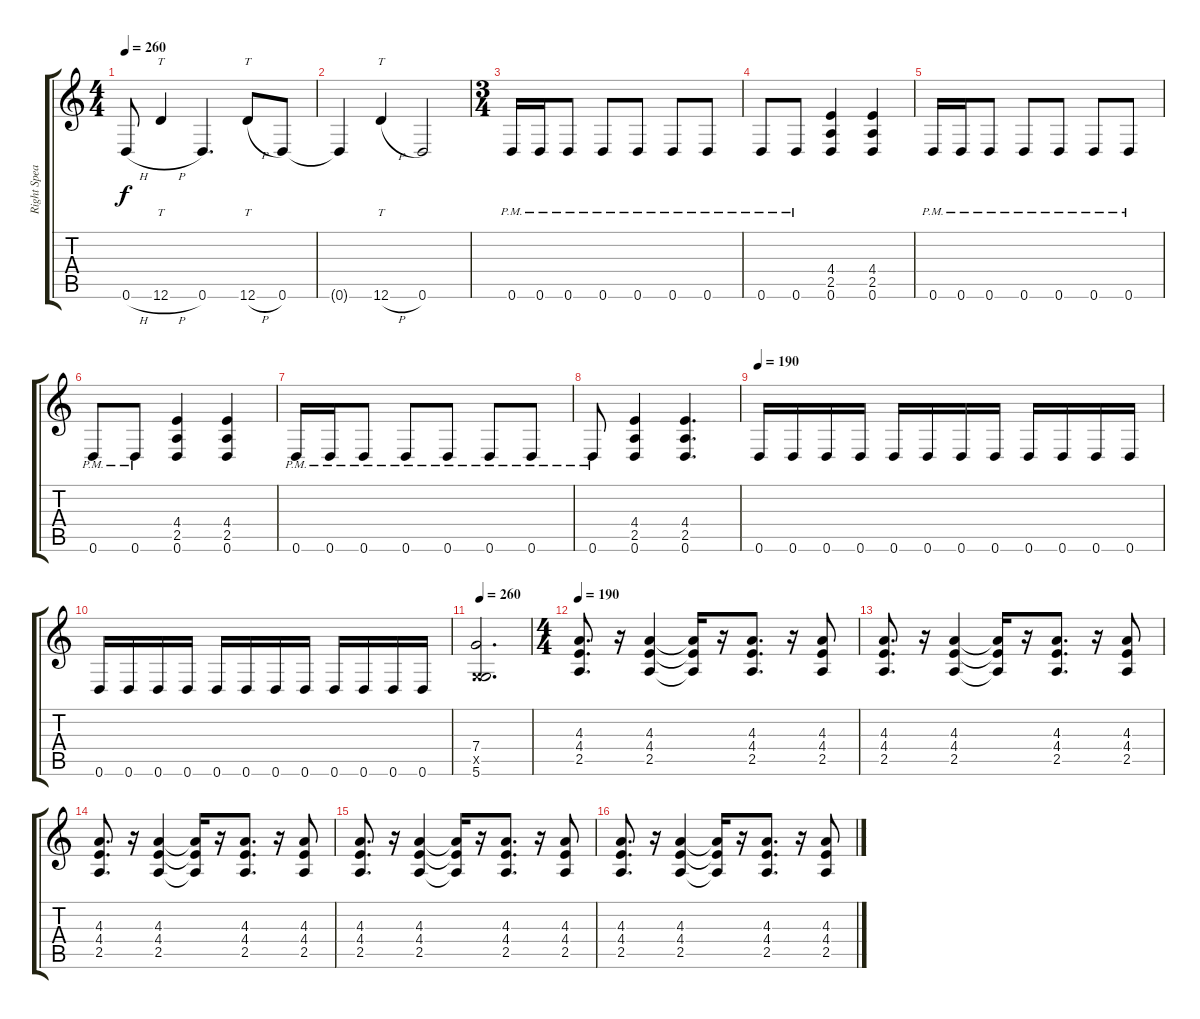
\track ("Right Speaker 1" "Right Spea") {instrument distortionguitar}
\staff {score tabs}
\tuning (D4 A3 F3 C3 G2 D2) {hide}
\ts (4 4)
\tempo 260
\clef g2
\ks c
0.6{h}.8{dy f} 12.6{h}.4{tt} 0.6.4{d} 12.6{h}.8{tt} 0.6.8 |
0.6{t}.4 12.6{h}.4{tt} 0.6.2 |
\ts (3 4)
0.6{pm}.16 0.6{pm}.16 0.6{pm}.8 0.6{pm}.8 0.6{pm}.8 0.6{pm}.8 0.6{pm}.8 |
0.6{pm}.8 0.6{pm}.8 (4.4 2.5 0.6).4 (4.4 2.5 0.6).4 |
0.6{pm}.16 0.6{pm}.16 0.6{pm}.8 0.6{pm}.8 0.6{pm}.8 0.6{pm}.8 0.6{pm}.8 |
0.6{pm}.8 0.6{pm}.8 (4.4 2.5 0.6).4 (4.4 2.5 0.6).4 |
0.6{pm}.16 0.6{pm}.16 0.6{pm}.8 0.6{pm}.8 0.6{pm}.8 0.6{pm}.8 0.6{pm}.8 |
0.6{pm}.8 (4.4 2.5 0.6).4 (4.4 2.5 0.6).4{d} |
\tempo 190
0.6.16 0.6.16 0.6.16 0.6.16 0.6.16 0.6.16 0.6.16 0.6.16 0.6.16 0.6.16 0.6.16 0.6.16 |
0.6.16 0.6.16 0.6.16 0.6.16 0.6.16 0.6.16 0.6.16 0.6.16 0.6.16 0.6.16 0.6.16 0.6.16 |
\tempo 260
(7.4 0.5{x} 5.6).2{d} |
\ts (4 4)
\tempo 190
(4.3 4.4 2.5).8{d} r.16 (4.3 4.4 2.5).4 (4.3{t} 4.4{t} 2.5{t}).16 r.16 (4.3 4.4 2.5).8{d} r.16 (4.3 4.4 2.5).8 |
(4.3 4.4 2.5).8{d} r.16 (4.3 4.4 2.5).4 (4.3{t} 4.4{t} 2.5{t}).16 r.16 (4.3 4.4 2.5).8{d} r.16 (4.3 4.4 2.5).8 |
(4.3 4.4 2.5).8{d} r.16 (4.3 4.4 2.5).4 (4.3{t} 4.4{t} 2.5{t}).16 r.16 (4.3 4.4 2.5).8{d} r.16 (4.3 4.4 2.5).8 |
(4.3 4.4 2.5).8{d} r.16 (4.3 4.4 2.5).4 (4.3{t} 4.4{t} 2.5{t}).16 r.16 (4.3 4.4 2.5).8{d} r.16 (4.3 4.4 2.5).8 |
(4.3 4.4 2.5).8{d} r.16 (4.3 4.4 2.5).4 (4.3{t} 4.4{t} 2.5{t}).16 r.16 (4.3 4.4 2.5).8{d} r.16 (4.3 4.4 2.5).8
